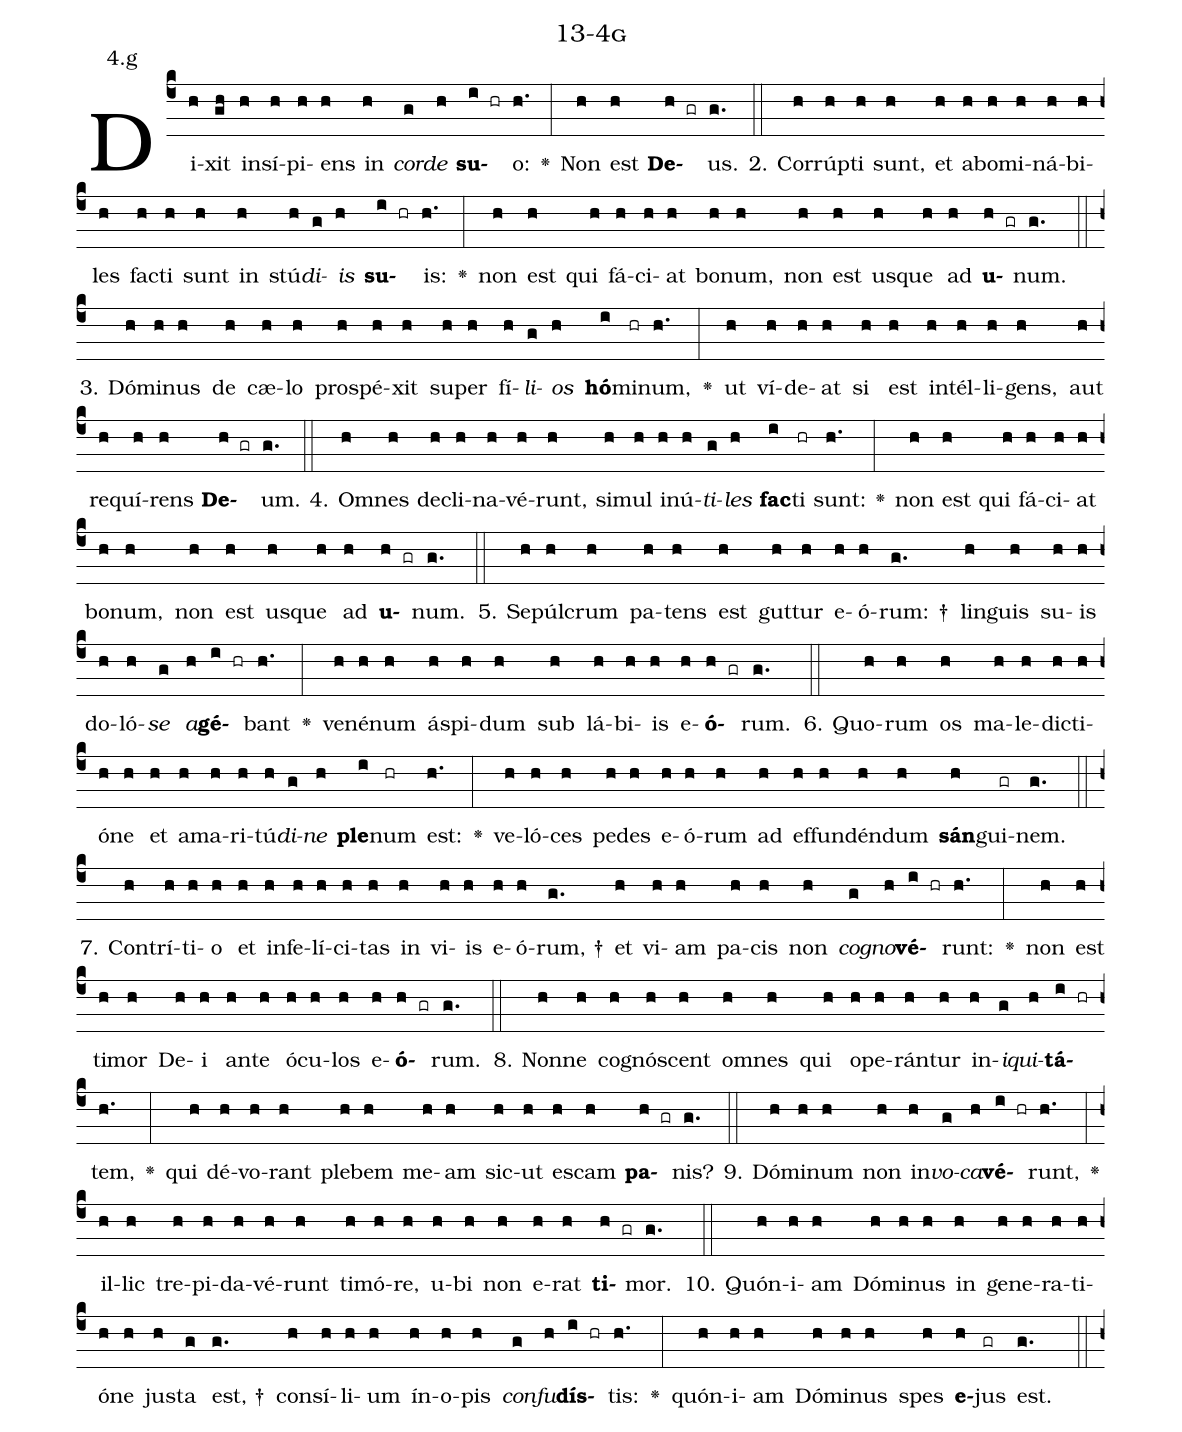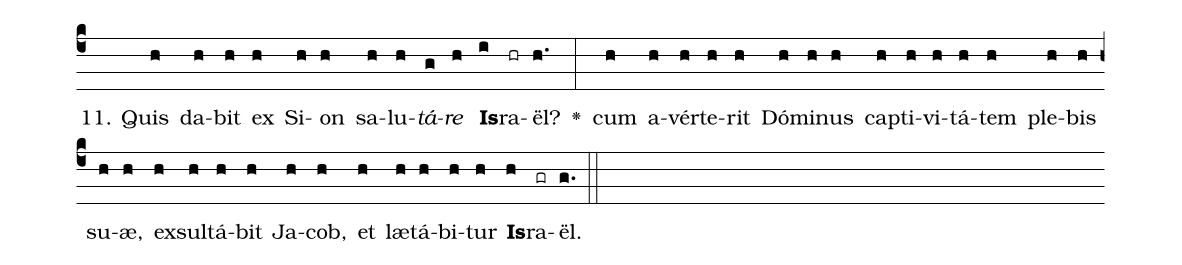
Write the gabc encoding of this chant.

name: 13-4g;
annotation: 4.g;
%%
(c4)Di(h)xit(gh) in(h)sí(h)pi(h)ens(h) in(h) <i>cor</i>(g)<i>de</i>(h) <b>su</b>(i hr)o:(h.) <v>\greheightstar</v>(:) Non(h) est(h) <b>De</b>(h gr)us.(g.) (::)
2. Cor(h)rúp(h)ti(h) sunt,(h) et(h) ab(h)o(h)mi(h)ná(h)bi(h)les(h) fac(h)ti(h) sunt(h) in(h) stú(h)<i>di</i>(g)<i>is</i>(h) <b>su</b>(i hr)is:(h.) <v>\greheightstar</v>(:) non(h) est(h) qui(h) fá(h)ci(h)at(h) bo(h)num,(h) non(h) est(h) us(h)que(h) ad(h) <b>u</b>(h gr)num.(g.) (::)
3. Dó(h)mi(h)nus(h) de(h) cæ(h)lo(h) pro(h)spé(h)xit(h) su(h)per(h) fí(h)<i>li</i>(g)<i>os</i>(h) <b>hó</b>(i)mi(hr)num,(h.) <v>\greheightstar</v>(:) ut(h) ví(h)de(h)at(h) si(h) est(h) in(h)tél(h)li(h)gens,(h) aut(h) re(h)quí(h)rens(h) <b>De</b>(h gr)um.(g.) (::)
4. Om(h)nes(h) de(h)cli(h)na(h)vé(h)runt,(h) si(h)mul(h) in(h)ú(h)<i>ti</i>(g)<i>les</i>(h) <b>fac</b>(i)ti(hr) sunt:(h.) <v>\greheightstar</v>(:) non(h) est(h) qui(h) fá(h)ci(h)at(h) bo(h)num,(h) non(h) est(h) us(h)que(h) ad(h) <b>u</b>(h gr)num.(g.) (::)
5. Se(h)púl(h)crum(h) pa(h)tens(h) est(h) gut(h)tur(h) e(h)ó(h)rum: †(g.) lin(h)guis(h) su(h)is(h) do(h)ló(h)<i>se</i>(g) <i>a</i>(h)<b>gé</b>(i hr)bant(h.) <v>\greheightstar</v>(:) ve(h)né(h)num(h) ás(h)pi(h)dum(h) sub(h) lá(h)bi(h)is(h) e(h)<b>ó</b>(h gr)rum.(g.) (::)
6. Quo(h)rum(h) os(h) ma(h)le(h)dic(h)ti(h)ó(h)ne(h) et(h) a(h)ma(h)ri(h)tú(h)<i>di</i>(g)<i>ne</i>(h) <b>ple</b>(i)num(hr) est:(h.) <v>\greheightstar</v>(:) ve(h)ló(h)ces(h) pe(h)des(h) e(h)ó(h)rum(h) ad(h) ef(h)fun(h)dén(h)dum(h) <b>sán</b>(h)gui(gr)nem.(g.) (::)
7. Con(h)trí(h)ti(h)o(h) et(h) in(h)fe(h)lí(h)ci(h)tas(h) in(h) vi(h)is(h) e(h)ó(h)rum, †(g.) et(h) vi(h)am(h) pa(h)cis(h) non(h) <i>co</i>(g)<i>gno</i>(h)<b>vé</b>(i hr)runt:(h.) <v>\greheightstar</v>(:) non(h) est(h) ti(h)mor(h) De(h)i(h) an(h)te(h) ó(h)cu(h)los(h) e(h)<b>ó</b>(h gr)rum.(g.) (::)
8. Non(h)ne(h) co(h)gnó(h)scent(h) om(h)nes(h) qui(h) o(h)pe(h)rán(h)tur(h) in(h)<i>i</i>(g)<i>qui</i>(h)<b>tá</b>(i hr)tem,(h.) <v>\greheightstar</v>(:) qui(h) dé(h)vo(h)rant(h) ple(h)bem(h) me(h)am(h) sic(h)ut(h) es(h)cam(h) <b>pa</b>(h gr)nis?(g.) (::)
9. Dó(h)mi(h)num(h) non(h) in(h)<i>vo</i>(g)<i>ca</i>(h)<b>vé</b>(i hr)runt,(h.) <v>\greheightstar</v>(:) il(h)lic(h) tre(h)pi(h)da(h)vé(h)runt(h) ti(h)mó(h)re,(h) u(h)bi(h) non(h) e(h)rat(h) <b>ti</b>(h gr)mor.(g.) (::)
10. Quón(h)i(h)am(h) Dó(h)mi(h)nus(h) in(h) ge(h)ne(h)ra(h)ti(h)ó(h)ne(h) jus(h)ta(g) est, †(g.) con(h)sí(h)li(h)um(h) ín(h)o(h)pis(h) <i>con</i>(g)<i>fu</i>(h)<b>dís</b>(i hr)tis:(h.) <v>\greheightstar</v>(:) quón(h)i(h)am(h) Dó(h)mi(h)nus(h) spes(h) <b>e</b>(h)jus(gr) est.(g.) (::)
11. Quis(h) da(h)bit(h) ex(h) Si(h)on(h) sa(h)lu(h)<i>tá</i>(g)<i>re</i>(h) <b>Is</b>(i)ra(hr)ël?(h.) <v>\greheightstar</v>(:) cum(h) a(h)vér(h)te(h)rit(h) Dó(h)mi(h)nus(h) cap(h)ti(h)vi(h)tá(h)tem(h) ple(h)bis(h) su(h)æ,(h) ex(h)sul(h)tá(h)bit(h) Ja(h)cob,(h) et(h) læ(h)tá(h)bi(h)tur(h) <b>Is</b>(h)ra(gr)ël.(g.) (::)
